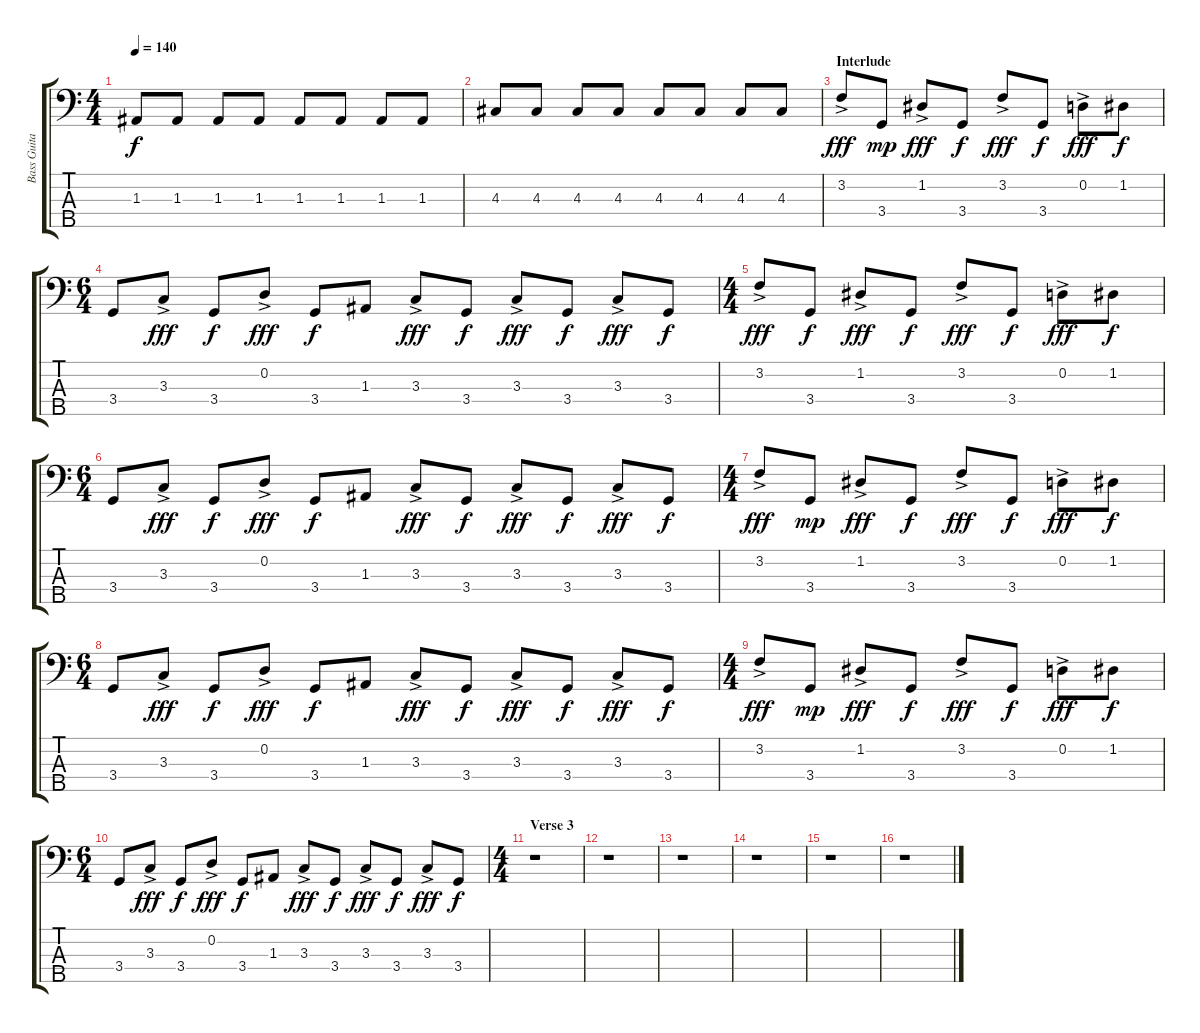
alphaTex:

\track ("Bass Guitar" "Bass Guita") {instrument electricbasspick}
\staff {score tabs}
\tuning (G2 D2 A1 E1 B0) {hide}
\ts (4 4)
\tempo 140
\clef f4
\ks c
1.3.8{dy f} 1.3.8 1.3.8 1.3.8 1.3.8 1.3.8 1.3.8 1.3.8 |
4.3.8 4.3.8 4.3.8 4.3.8 4.3.8 4.3.8 4.3.8 4.3.8 |
\section ("" "Interlude")
3.2{ac}.8{dy fff} 3.4.8{dy mp} 1.2{ac}.8{dy fff} 3.4.8{dy f} 3.2{ac}.8{dy fff} 3.4.8{dy f} 0.2{ac}.8{dy fff} 1.2.8{dy f} |
\ts (6 4)
3.4.8 3.3{ac}.8{dy fff} 3.4.8{dy f} 0.2{ac}.8{dy fff} 3.4.8{dy f} 1.3.8 3.3{ac}.8{dy fff} 3.4.8{dy f} 3.3{ac}.8{dy fff} 3.4.8{dy f} 3.3{ac}.8{dy fff} 3.4.8{dy f} |
\ts (4 4)
3.2{ac}.8{dy fff} 3.4.8{dy f} 1.2{ac}.8{dy fff} 3.4.8{dy f} 3.2{ac}.8{dy fff} 3.4.8{dy f} 0.2{ac}.8{dy fff} 1.2.8{dy f} |
\ts (6 4)
3.4.8 3.3{ac}.8{dy fff} 3.4.8{dy f} 0.2{ac}.8{dy fff} 3.4.8{dy f} 1.3.8 3.3{ac}.8{dy fff} 3.4.8{dy f} 3.3{ac}.8{dy fff} 3.4.8{dy f} 3.3{ac}.8{dy fff} 3.4.8{dy f} |
\ts (4 4)
3.2{ac}.8{dy fff} 3.4.8{dy mp} 1.2{ac}.8{dy fff} 3.4.8{dy f} 3.2{ac}.8{dy fff} 3.4.8{dy f} 0.2{ac}.8{dy fff} 1.2.8{dy f} |
\ts (6 4)
3.4.8 3.3{ac}.8{dy fff} 3.4.8{dy f} 0.2{ac}.8{dy fff} 3.4.8{dy f} 1.3.8 3.3{ac}.8{dy fff} 3.4.8{dy f} 3.3{ac}.8{dy fff} 3.4.8{dy f} 3.3{ac}.8{dy fff} 3.4.8{dy f} |
\ts (4 4)
3.2{ac}.8{dy fff} 3.4.8{dy mp} 1.2{ac}.8{dy fff} 3.4.8{dy f} 3.2{ac}.8{dy fff} 3.4.8{dy f} 0.2{ac}.8{dy fff} 1.2.8{dy f} |
\ts (6 4)
3.4.8 3.3{ac}.8{dy fff} 3.4.8{dy f} 0.2{ac}.8{dy fff} 3.4.8{dy f} 1.3.8 3.3{ac}.8{dy fff} 3.4.8{dy f} 3.3{ac}.8{dy fff} 3.4.8{dy f} 3.3{ac}.8{dy fff} 3.4.8{dy f} |
\ts (4 4)
\section ("" "Verse 3")
r.1 |
r.1 |
r.1 |
r.1 |
r.1 |
r.1
